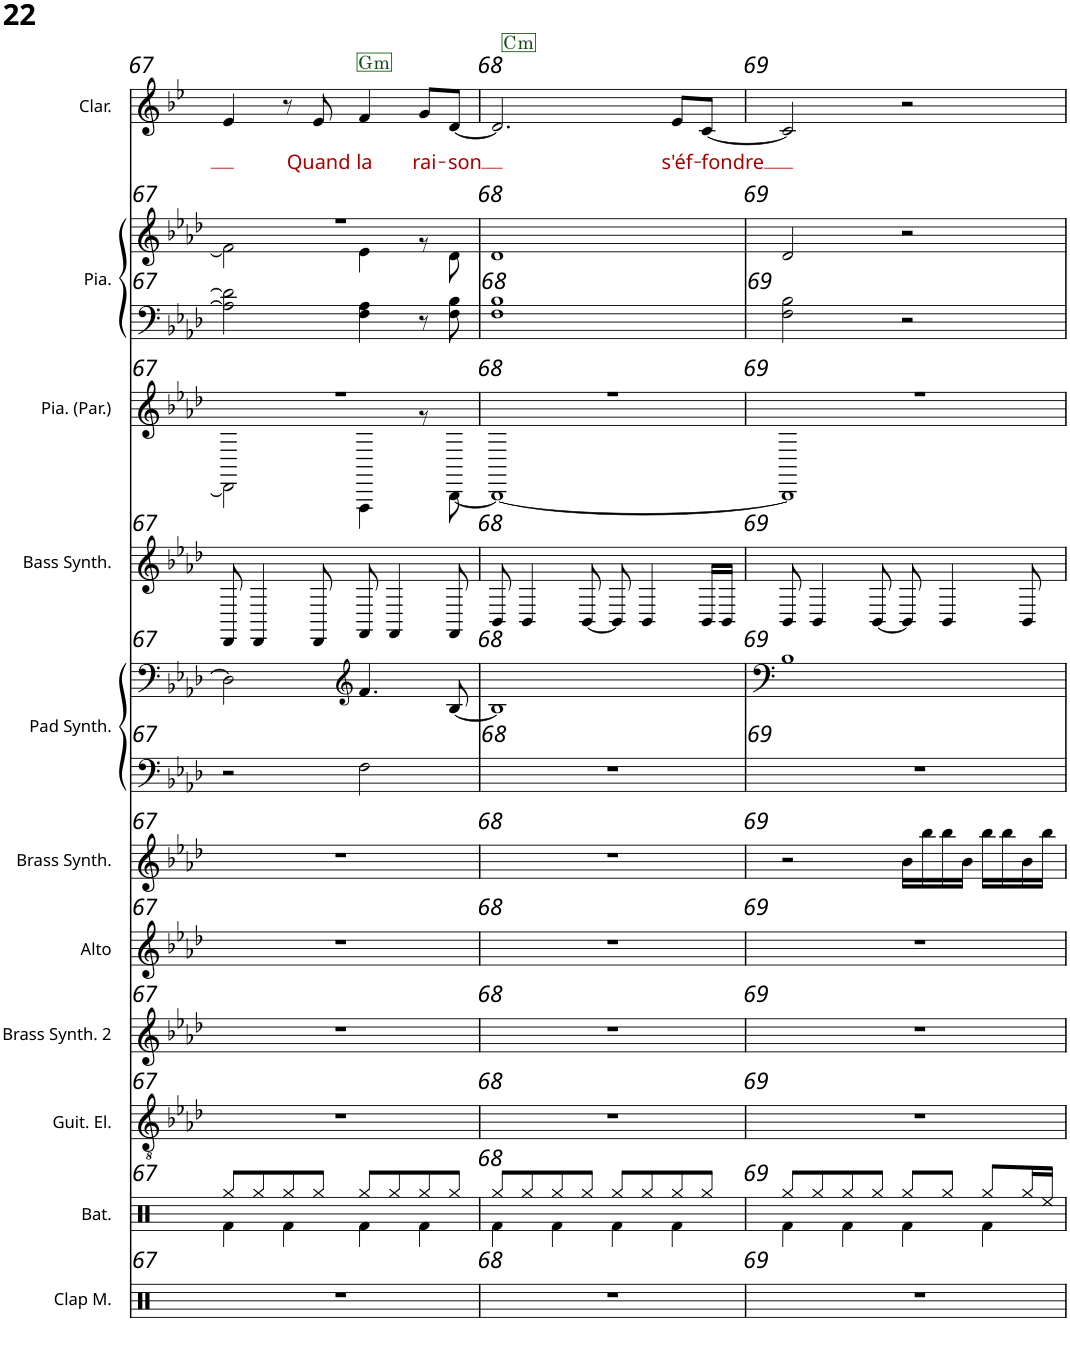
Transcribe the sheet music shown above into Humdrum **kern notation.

**kern	**kern	**kern	**kern	**kern	**kern	**kern	**kern	**kern	**kern	**kern	**kern	**kern	**text	**harte
*part11	*part10	*part9	*part8	*part7	*part6	*part5	*part5	*part4	*part3	*part2	*part2	*part1	*part1	*part1
*staff13	*staff12	*staff11	*staff10	*staff9	*staff8	*staff7	*staff6	*staff5	*staff4	*staff3	*staff2	*staff1	*staff1	*
*I"Clap Main	*I"Batterie	*I"Guitare électrique	*I"Brass Synth. 2	*I"Alto	*I"Brass Synth.	*I"Pad Synth.	*	*I"Bass Synth.	*I"Piano (Paroles)	*I"Piano	*	*I"Clarinette	*	*
*I'Clap M.	*I'Bat.	*I'Guit. El.	*I'Brass Synth. 2	*I'Alto	*I'Brass Synth.	*I'Pad Synth.	*	*I'Bass Synth.	*I'Pia. (Par.)	*I'Pia.	*	*I'Clar.	*	*
!!LO:PB:g=z
*clefX	*clefX	*clefGv2	*clefG2	*clefG2	*clefG2	*clefF4	*clefF4	*clefG2	*clefG2	*clefF4	*clefG2	*clefG2	*	*
*	*	*	*	*	*	*	*	*	*	*	*	*Trd1c2	*	*
*k[]	*k[]	*k[b-e-a-d-]	*k[b-e-a-d-]	*k[b-e-a-d-]	*k[b-e-a-d-]	*k[b-e-a-d-]	*k[b-e-a-d-]	*k[b-e-a-d-]	*k[b-e-a-d-]	*k[b-e-a-d-]	*k[b-e-a-d-]	*k[b-e-]	*	*
*M4/4	*M4/4	*M4/4	*M4/4	*M4/4	*M4/4	*M4/4	*M4/4	*M4/4	*M4/4	*M4/4	*M4/4	*M4/4	*	*
=67	=67	=67	=67	=67	=67	=67	=67	=67	=67	=67	=67	=67	=67	=67
*	*^	*	*	*	*	*	*	*	*^	*	*^	*	*	*
1r	8Rgg/L	4Rf\	1r	1r	1r	1r	2r	2D-\]	8DD-/	1r	2DD-\]	2A-\] 2d-\]	1r	2f\]	4e-/	.	.
.	8Rgg/	.	.	.	.	.	.	.	4DD-/	.	.	.	.	.	.	.	.
.	8Rgg/	4Rf\	.	.	.	.	.	.	.	.	.	.	.	.	8r	.	.
!	!	!	!	!	!	!	!	!	!	!	!	!	!	!	!	!LO:LY:b:color=#AA0000	!
.	8Rgg/J	.	.	.	.	.	.	.	8DD-/	.	.	.	.	.	8e-/	Quand	.
*	*	*	*	*	*	*	*	*clefG2	*	*	*	*	*	*	*	*	*
!	!	!	!	!	!	!	!	!	!	!	!	!	!	!	!	!LO:LY:b:color=#AA0000	!LO:H:kt=m
.	8Rgg/L	4Rf\	.	.	.	.	2F\	4.f/	8FF/	.	4FFF\	4F\ 4A-\	.	4e-\	4f/	la	G:min
.	8Rgg/	.	.	.	.	.	.	.	4FF/	.	.	.	.	.	.	.	.
!	!	!	!	!	!	!	!	!	!	!	!	!	!	!	!	!LO:LY:b:color=#AA0000	!
.	8Rgg/	4Rf\	.	.	.	.	.	.	.	.	8r	8r	.	8r	8g/L	rai-	.
!	!	!	!	!	!	!	!	!	!	!	!	!	!	!	!	!LO:LY:b:color=#AA0000	!
.	8Rgg/J	.	.	.	.	.	.	[8B-/	8FF/	.	[8BBB-\	8F\ 8B-\	.	8d-\	[8d/J	-son	.
=68	=68	=68	=68	=68	=68	=68	=68	=68	=68	=68	=68	=68	=68	=68	=68	=68	=68
!	!	!	!	!	!	!	!	!	!	!	!	!	!	!	!	!	!LO:H:kt=m
*	*	*	*	*	*	*	*	*	*	*	*	*	*v	*v	*	*	*
1r	8Rgg/L	4Rf\	1r	1r	1r	1r	1r	1B-]	8BB-/	1r	1BBB-_	1F 1B-	1d-	2.d/]	.	C:min
.	8Rgg/	.	.	.	.	.	.	.	4BB-/	.	.	.	.	.	.	.
.	8Rgg/	4Rf\	.	.	.	.	.	.	.	.	.	.	.	.	.	.
.	8Rgg/J	.	.	.	.	.	.	.	[8BB-/	.	.	.	.	.	.	.
.	8Rgg/L	4Rf\	.	.	.	.	.	.	8BB-/]	.	.	.	.	.	.	.
.	8Rgg/	.	.	.	.	.	.	.	4BB-/	.	.	.	.	.	.	.
!	!	!	!	!	!	!	!	!	!	!	!	!	!	!	!LO:LY:b:color=#AA0000	!
.	8Rgg/	4Rf\	.	.	.	.	.	.	.	.	.	.	.	8e-/L	s'éf-	.
!	!	!	!	!	!	!	!	!	!	!	!	!	!	!	!LO:LY:b:color=#AA0000	!
.	8Rgg/J	.	.	.	.	.	.	.	16BB-/LL	.	.	.	.	[8c/J	-fondre	.
.	.	.	.	.	.	.	.	.	16BB-/JJ	.	.	.	.	.	.	.
=69	=69	=69	=69	=69	=69	=69	=69	=69	=69	=69	=69	=69	=69	=69	=69	=69
1r	8Rgg/L	4Rf\	1r	1r	1r	2r	1r	1B-	8BB-/	1r	1BBB-]	2F\ 2B-\	2d-/	2c/]	.	.
.	8Rgg/	.	.	.	.	.	.	.	4BB-/	.	.	.	.	.	.	.
.	8Rgg/	4Rf\	.	.	.	.	.	.	.	.	.	.	.	.	.	.
.	8Rgg/J	.	.	.	.	.	.	.	[8BB-/	.	.	.	.	.	.	.
.	8Rgg/L	4Rf\	.	.	.	16b-\LL	.	.	8BB-/]	.	.	2r	2r	2r	.	.
.	.	.	.	.	.	16bb-\	.	.	.	.	.	.	.	.	.	.
.	8Rgg/J	.	.	.	.	16bb-\	.	.	4BB-/	.	.	.	.	.	.	.
.	.	.	.	.	.	16b-\JJ	.	.	.	.	.	.	.	.	.	.
.	8Rgg/L	4Rf\	.	.	.	16bb-\LL	.	.	.	.	.	.	.	.	.	.
.	.	.	.	.	.	16bb-\	.	.	.	.	.	.	.	.	.	.
.	16Rgg/L	.	.	.	.	16b-\	.	.	8BB-/	.	.	.	.	.	.	.
.	16Ree/JJ	.	.	.	.	16bb-\JJ	.	.	.	.	.	.	.	.	.	.
*	*v	*v	*	*	*	*	*	*	*	*v	*v	*	*	*	*	*
=	=	=	=	=	=	=	=	=	=	=	=	=	=	=
*-	*-	*-	*-	*-	*-	*-	*-	*-	*-	*-	*-	*-	*-	*-
